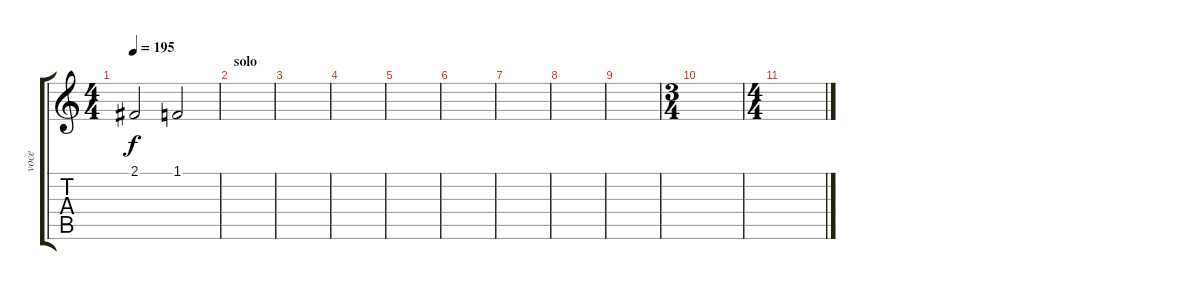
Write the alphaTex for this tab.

\track ("voce" "voce") {instrument baritonesax}
\staff {score tabs}
\tuning (E4 B3 G3 D3 A2 E2) {hide}
\ts (4 4)
\tempo 195
\clef g2
\ks c
2.1.2{dy f} 1.1.2 |
\section ("" "solo")
|
|
|
|
|
|
|
|
\ts (3 4)
|
\ts (4 4)
